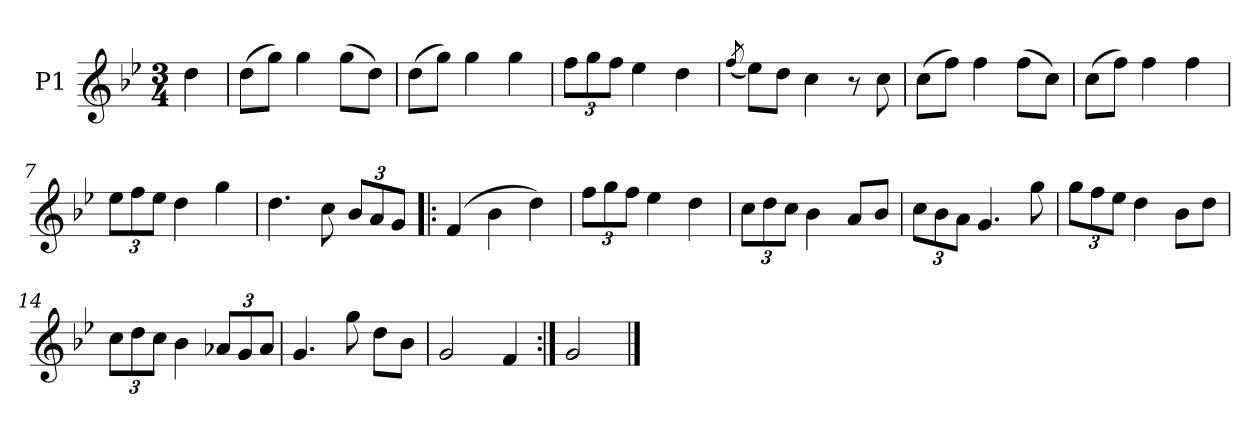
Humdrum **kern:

**kern
*part1
*staff1
*I"P1
*clefG2
*k[b-e-]
*g:
*M3/4
=
4dd
=1
(8ddL
8ggJ)
4gg
(8ggL
8ddJ)
=2
(8ddL
8ggJ)
4gg
4gg
=3
12ffL
12gg
12ffJ
4ee-
4dd
=4
(8qff/
8ee-L)
8ddJ
4cc
8r
8cc
=5
(8ccL
8ffJ)
4ff
(8ffL
8ccJ)
=6
(8ccL
8ffJ)
4ff
4ff
=7
12ee-L
12ff
12ee-J
4dd
4gg
=8
4.dd
8cc
12b-L
12a
12gJ
=9!|:
(4f
4b-
4dd)
=10
12ffL
12gg
12ffJ
4ee-
4dd
=11
12ccL
12dd
12ccJ
4b-
8aL
8b-J
=12
12ccL
12b-
12aJ
4.g
8gg
=13
12ggL
12ff
12ee-J
4dd
8b-L
8ddJ
=14
12ccL
12dd
12ccJ
4b-
12a-XL
12g
12a-J
=15
4.g
8gg
8ddL
8b-J
=16
2g
4f
=17:|!
2g
==
*-
